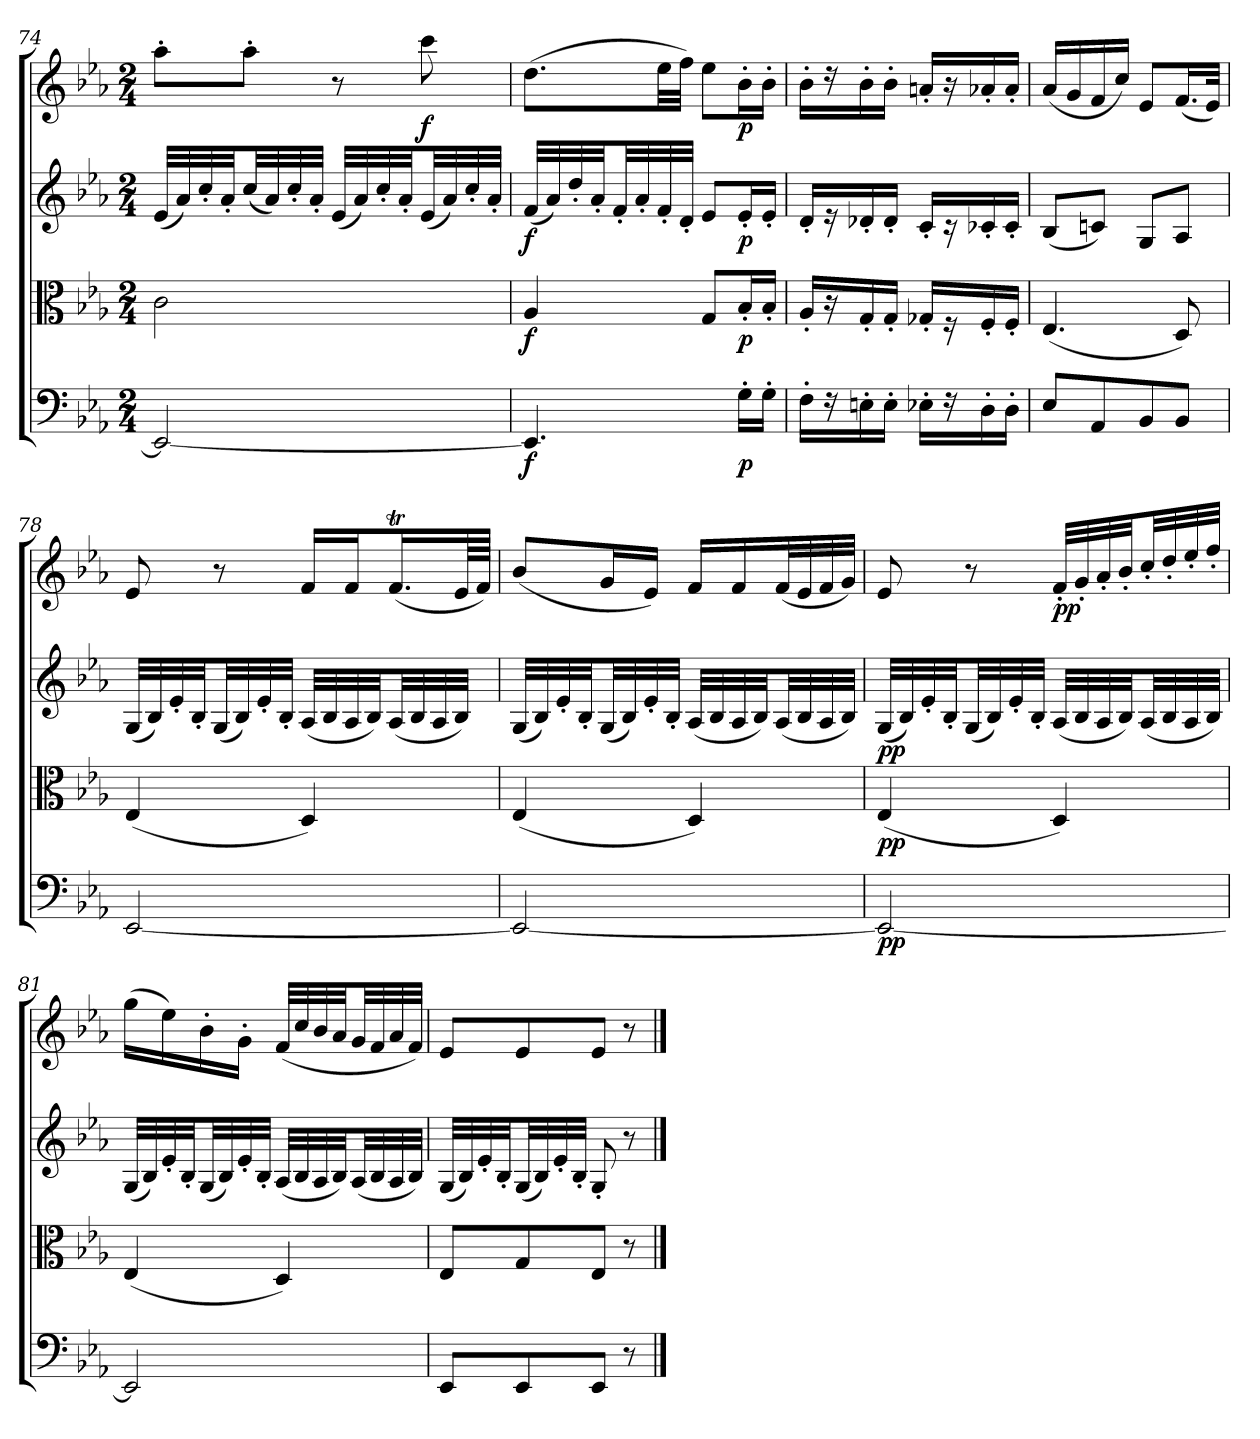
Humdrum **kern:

**kern	**dynam	**kern	**dynam	**kern	**dynam	**kern	**dynam
*part4	*part4	*part3	*part3	*part2	*part2	*part1	*part1
*staff4	*staff4	*staff3	*staff3	*staff2	*staff2	*staff1	*staff1
*clefF4	*	*clefC3	*	*clefG2	*	*clefG2	*
*k[b-e-a-]	*	*k[b-e-a-]	*	*k[b-e-a-]	*	*k[b-e-a-]	*
*E-:	*	*E-:	*	*E-:	*	*E-:	*
*M2/4	*	*M2/4	*	*M2/4	*	*M2/4	*
=74	=74	=74	=74	=74	=74	=74	=74
2EE-/_	.	2c\	.	(32e-/LLL	.	8aa-'\L	.
.	.	.	.	32a-/)	.	.	.
.	.	.	.	32cc'/	.	.	.
.	.	.	.	32a-'/JJ	.	.	.
.	.	.	.	(32cc/LL	.	8aa-'\J	.
.	.	.	.	32a-/)	.	.	.
.	.	.	.	32cc'/	.	.	.
.	.	.	.	32a-'/JJJ	.	.	.
.	.	.	.	(32e-/LLL	.	8r	.
.	.	.	.	32a-/)	.	.	.
.	.	.	.	32cc'/	.	.	.
.	.	.	.	32a-'/JJ	.	.	.
.	.	.	.	(32e-/LL	.	8ccc\	f
.	.	.	.	32a-/)	.	.	.
.	.	.	.	32cc'/	.	.	.
.	.	.	.	32a-'/JJJ	.	.	.
=75	=75	=75	=75	=75	=75	=75	=75
4.EE-/]	f	4A-/	f	(32f/LLL	f	(8.dd\L	.
.	.	.	.	32a-/)	.	.	.
.	.	.	.	32dd'/	.	.	.
.	.	.	.	32a-'/JJ	.	.	.
.	.	.	.	32f'/LL	.	.	.
.	.	.	.	32a-'/	.	.	.
.	.	.	.	32f'/	.	32ee-\LL	.
.	.	.	.	32d'/JJJ	.	32ff\JJJ)	.
.	.	8G/L	.	8e-/L	.	8ee-\L	.
16G'\LL	p	16B-'/L	p	16e-'/L	p	16b-'\L	p
16G'\JJ	.	16B-'/JJ	.	16e-'/JJ	.	16b-'\JJ	.
=76	=76	=76	=76	=76	=76	=76	=76
16F'\LL	.	16A-'/LL	.	16d'/LL	.	16b-'\LL	.
16r	.	16r	.	16r	.	16r	.
16En'\	.	16G'/	.	16d-X'/	.	16b-'\	.
16E'\JJ	.	16G'/JJ	.	16d-'/JJ	.	16b-'\JJ	.
16E-X'\LL	.	16G-X'/LL	.	16c'/LL	.	16an'/LL	.
16r	.	16r	.	16r	.	16r	.
16D'\	.	16F'/	.	16c-X'/	.	16a-X'/	.
16D'\JJ	.	16F'/JJ	.	16c-'/JJ	.	16a-'/JJ	.
=77	=77	=77	=77	=77	=77	=77	=77
8E-/L	.	(4.E-/	.	(8B-/L	.	(16a-/LL	.
.	.	.	.	.	.	16g/	.
8AA-/	.	.	.	8cn/J)	.	16f/	.
.	.	.	.	.	.	16cc/JJ)	.
8BB-/	.	.	.	8G/L	.	8e-/L	.
8BB-/J	.	8D/)	.	8A-/J	.	(16.f/L	.
.	.	.	.	.	.	32e-/JJk)	.
=78	=78	=78	=78	=78	=78	=78	=78
[2EE-/	.	(4E-/	.	(32G/LLL	.	8e-/	.
.	.	.	.	32B-/)	.	.	.
.	.	.	.	32e-'/	.	.	.
.	.	.	.	32B-'/JJ	.	.	.
.	.	.	.	(32G/LL	.	8r	.
.	.	.	.	32B-/)	.	.	.
.	.	.	.	32e-'/	.	.	.
.	.	.	.	32B-'/JJJ	.	.	.
.	.	4D/)	.	(32A-/LLL	.	16f/LL	.
.	.	.	.	32B-/	.	.	.
.	.	.	.	32A-/	.	16f/J	.
.	.	.	.	32B-/JJ)	.	.	.
.	.	.	.	(32A-/LL	.	(16.fT/L	.
.	.	.	.	32B-/	.	.	.
.	.	.	.	32A-/	.	.	.
.	.	.	.	32B-/JJJ)	.	64e-/LL	.
.	.	.	.	.	.	64f/JJJJ)	.
=79	=79	=79	=79	=79	=79	=79	=79
2EE-/_	.	(4E-/	.	(32G/LLL	.	(8b-/L	.
.	.	.	.	32B-/)	.	.	.
.	.	.	.	32e-'/	.	.	.
.	.	.	.	32B-'/JJ	.	.	.
.	.	.	.	(32G/LL	.	16g/L	.
.	.	.	.	32B-/)	.	.	.
.	.	.	.	32e-'/	.	16e-/JJ)	.
.	.	.	.	32B-'/JJJ	.	.	.
.	.	4D/)	.	(32A-/LLL	.	16f/LL	.
.	.	.	.	32B-/	.	.	.
.	.	.	.	32A-/	.	16f/	.
.	.	.	.	32B-/JJ)	.	.	.
.	.	.	.	(32A-/LL	.	(32f/L	.
.	.	.	.	32B-/	.	32e-/	.
.	.	.	.	32A-/	.	32f/	.
.	.	.	.	32B-/JJJ)	.	32g/JJJ)	.
=80	=80	=80	=80	=80	=80	=80	=80
2EE-/_	pp	(4E-/	pp	(32G/LLL	pp	8e-/	.
.	.	.	.	32B-/)	.	.	.
.	.	.	.	32e-'/	.	.	.
.	.	.	.	32B-'/JJ	.	.	.
.	.	.	.	(32G/LL	.	8r	.
.	.	.	.	32B-/)	.	.	.
.	.	.	.	32e-'/	.	.	.
.	.	.	.	32B-'/JJJ	.	.	.
.	.	4D/)	.	(32A-/LLL	.	32f'/LLL	pp
.	.	.	.	32B-/	.	32g'/	.
.	.	.	.	32A-/	.	32a-'/	.
.	.	.	.	32B-/JJ)	.	32b-'/JJ	.
.	.	.	.	(32A-/LL	.	32cc'/LL	.
.	.	.	.	32B-/	.	32dd'/	.
.	.	.	.	32A-/	.	32ee-'/	.
.	.	.	.	32B-/JJJ)	.	32ff'/JJJ	.
=81	=81	=81	=81	=81	=81	=81	=81
2EE-/]	.	(4E-/	.	(32G/LLL	.	(16gg\LL	.
.	.	.	.	32B-/)	.	.	.
.	.	.	.	32e-'/	.	16ee-\)	.
.	.	.	.	32B-'/JJ	.	.	.
.	.	.	.	(32G/LL	.	16b-'\	.
.	.	.	.	32B-/)	.	.	.
.	.	.	.	32e-'/	.	16g'\JJ	.
.	.	.	.	32B-'/JJJ	.	.	.
.	.	4D/)	.	(32A-/LLL	.	(32f/LLL	.
.	.	.	.	32B-/	.	32cc/	.
.	.	.	.	32A-/	.	32b-/	.
.	.	.	.	32B-/JJ)	.	32a-/JJ	.
.	.	.	.	(32A-/LL	.	32g/LL	.
.	.	.	.	32B-/	.	32f/	.
.	.	.	.	32A-/	.	32a-/	.
.	.	.	.	32B-/JJJ)	.	32f/JJJ)	.
=82	=82	=82	=82	=82	=82	=82	=82
8EE-/L	.	8E-/L	.	(32G/LLL	.	8e-/L	.
.	.	.	.	32B-/)	.	.	.
.	.	.	.	32e-'/	.	.	.
.	.	.	.	32B-'/JJ	.	.	.
8EE-/	.	8G/	.	(32G/LL	.	8e-/	.
.	.	.	.	32B-/)	.	.	.
.	.	.	.	32e-'/	.	.	.
.	.	.	.	32B-'/JJJ	.	.	.
8EE-/J	.	8E-/J	.	8G'/	.	8e-/J	.
8r	.	8r	.	8r	.	8r	.
==	==	==	==	==	==	==	==
*-	*-	*-	*-	*-	*-	*-	*-
